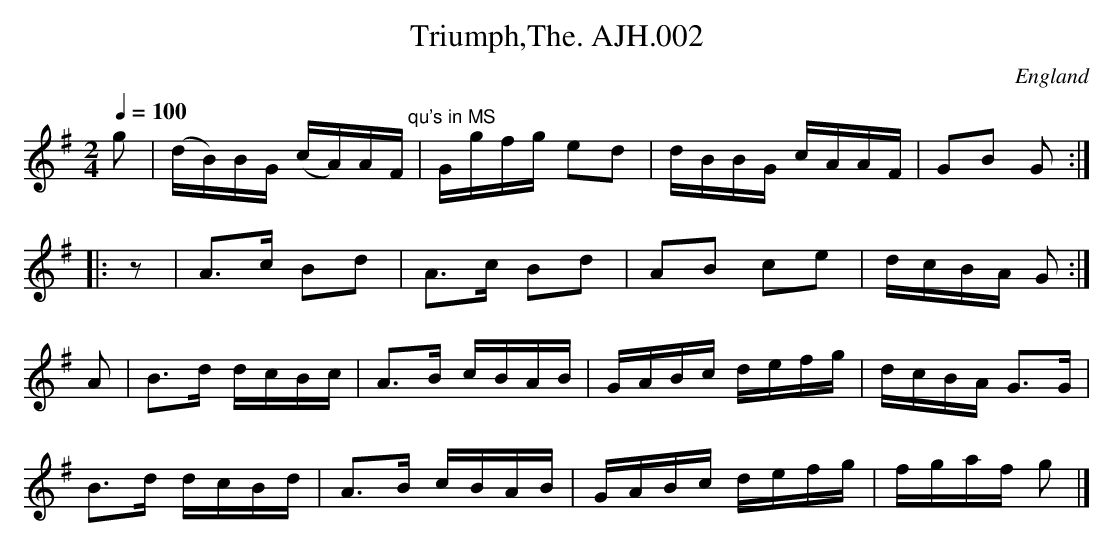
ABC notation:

X:1
T:Triumph,The. AJH.002
L:1/16
M:2/4
O:England
Q:1/4=100
K:G
g2|(dB)BG (cA)AF"qu's in MS"|Ggfg e2d2|dBBG cAAF|G2B2 G2:|!
|:z2|A3c B2d2|A3c B2d2|A2B2 c2e2|dcBA G2:|!
A2|B3d dcBc|A3B cBAB|GABc defg|dcBA G3G|!
B3d dcBd|A3B cBAB|GABc defg|fgaf g2|]
